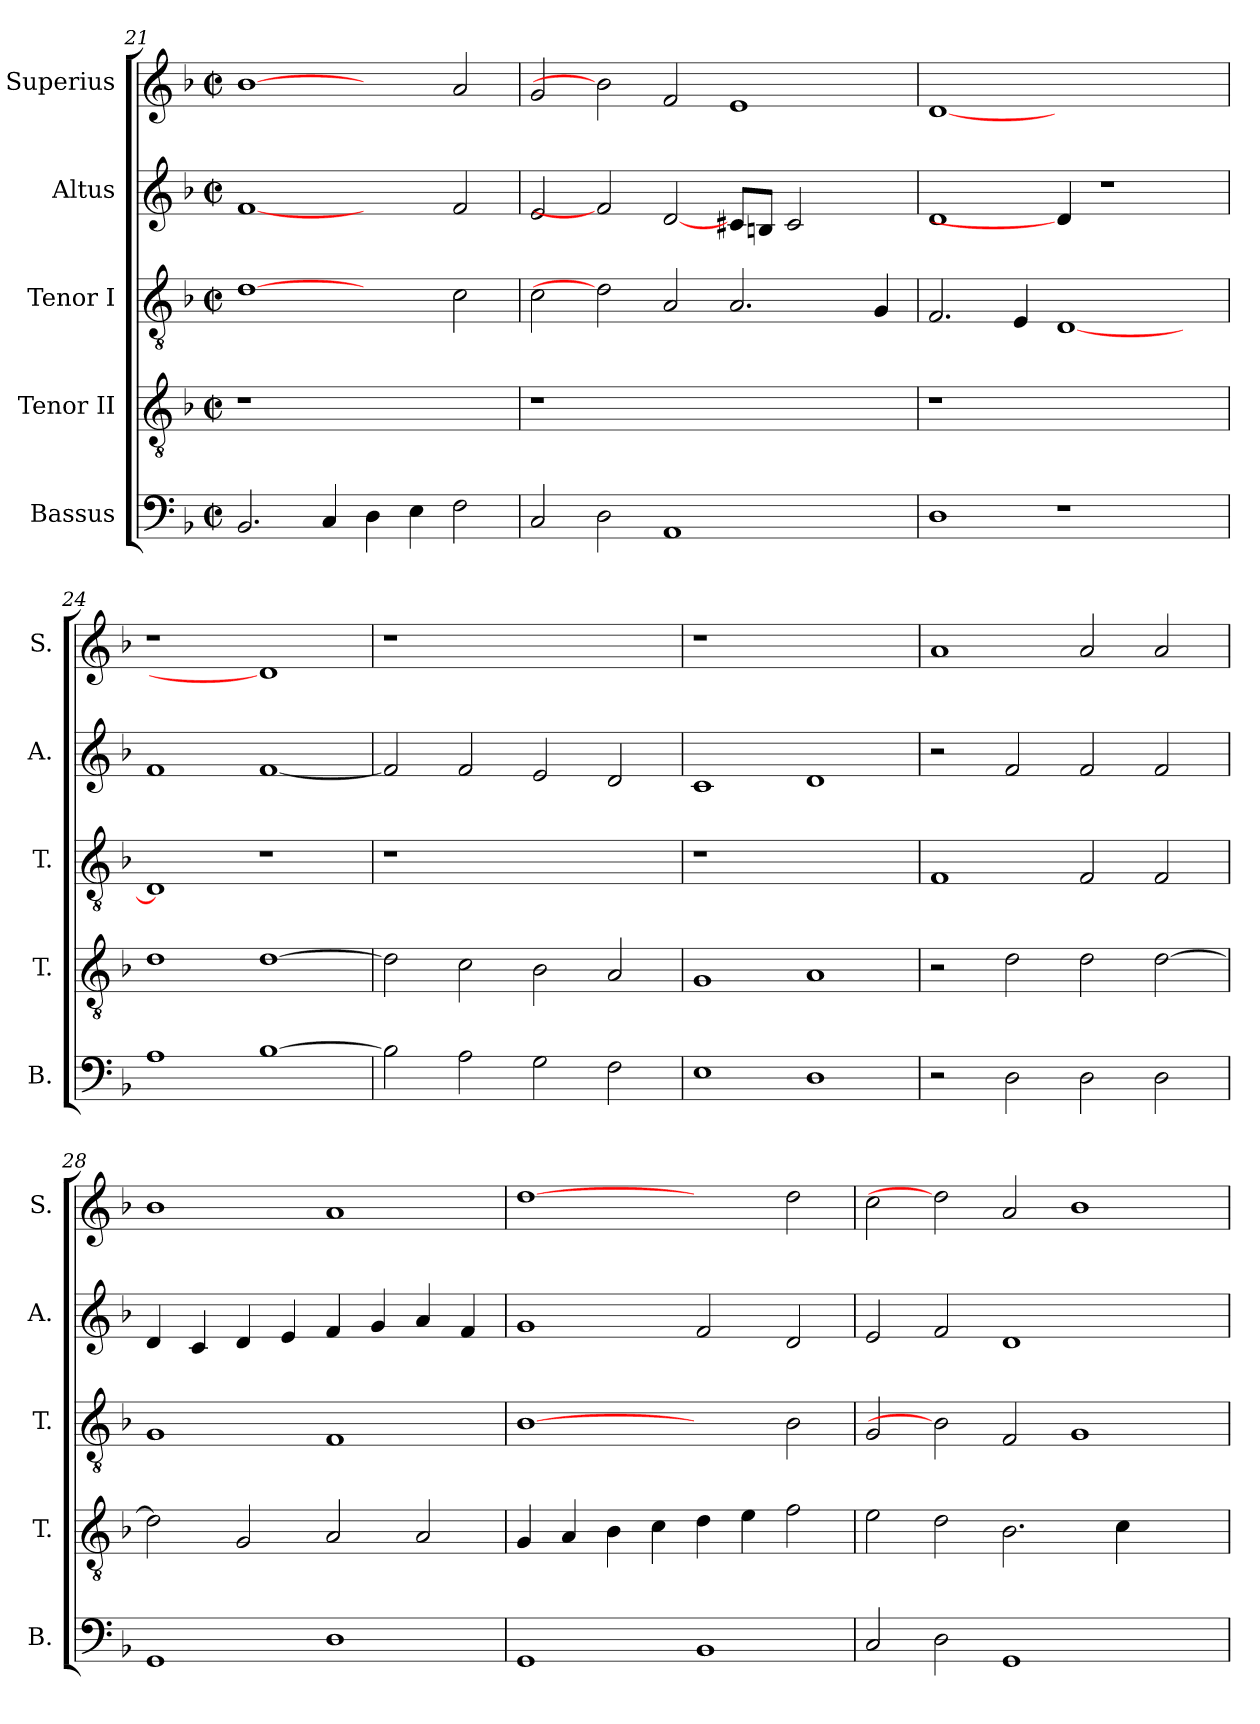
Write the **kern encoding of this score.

**kern	**kern	**kern	**kern	**kern
*part5	*part4	*part3	*part2	*part1
*staff5	*staff4	*staff3	*staff2	*staff1
*I"Bassus	*I"Tenor II	*I"Tenor I	*I"Altus	*I"Superius
*I'B.	*I'T.	*I'T.	*I'A.	*I'S.
*clefF4	*clefGv2	*clefGv2	*clefG2	*clefG2
*	*ITrd7c12	*ITrd7c12	*	*
*k[b-]	*k[b-]	*k[b-]	*k[b-]	*k[b-]
*F:	*F:	*F:	*F:	*F:
*M2/2	*M2/2	*M2/2	*M2/2	*M2/2
*met(c|)	*met(c|)	*met(c|)	*met(c|)	*met(c|)
=21	=21	=21	=21	=21
!	!LO:N:vis=1	!	!	!
2.BB-i/	1r	[1Di	[1fi	[1b-i
4Ci/	.	.	.	.
4Di\	1ryy	2ryy	2ryy	2ryy
4Ei\	.	.	.	.
2Fi\	.	2Ci\	2fi/	2ai/
!!LO:LB:g=z
=22	=22	=22	=22	=22
!	!LO:N:vis=1	!	!	!
2Ci/	1r	2Ci\	2ei/	2gi/
2Di\	.	2Di]	2fi]	2b-i]
1AAi	1.ryy	2AAi/	[2di/	2fi/
.	.	2.AAi/	8c#Xi/L	1ei
.	.	.	8Bni/J	.
.	.	.	2c#i/	.
2ryy	.	.	.	.
.	.	4GGi/	4ryy	.
=23	=23	=23	=23	=23
!	!LO:N:vis=1	!	!	!
1Di	1r	2.FFi/	1di	[1di
.	.	4EEi/	.	.
1r	1ryy	[<1DDi	4di/]	1ryy
.	.	.	1r	.
4ryy	4ryy	4ryy	.	4ryy
=24	=24	=24	=24	=24
!	!	!	!	!LO:N:vis=1
1Ai	1Di	1DDi]	1fi	1r
[>1B-i	[>1Di	1r	[<1fi	1di]
=25	=25	=25	=25	=25
!	!	!LO:N:vis=1	!	!LO:N:vis=1
2B-i\]	2Di\]	1r	2fi/]	1r
2Ai\	2Ci\	.	2fi/	.
2Gi\	2BB-i\	1ryy	2ei/	1ryy
2Fi\	2AAi/	.	2di/	.
=26	=26	=26	=26	=26
!	!	!LO:N:vis=1	!	!LO:N:vis=1
1Ei	1GGi	1r	1ci	1r
1Di	1AAi	1ryy	1di	1ryy
!!LO:PB:g=z
=27	=27	=27	=27	=27
2r	2r	1FFi	2r	1ai
2Di\	2Di\	.	2fi/	.
2Di\	2Di\	2FFi/	2fi/	2ai/
2Di\	[>2Di\	2FFi/	2fi/	2ai/
=28	=28	=28	=28	=28
1GGi	2Di\]	1GGi	4di/	1b-i
.	.	.	4ci/	.
.	2GGi/	.	4di/	.
.	.	.	4ei/	.
1Di	2AAi/	1FFi	4fi/	1ai
.	.	.	4gi/	.
.	2AAi/	.	4ai/	.
.	.	.	4fi/	.
=29	=29	=29	=29	=29
1GGi	4GGi/	[1BB-i	1gi	[1ddi
.	4AAi/	.	.	.
.	4BB-i\	.	.	.
.	4Ci\	.	.	.
1BB-i	4Di\	2ryy	2fi/	2ryy
.	4Ei\	.	.	.
.	2Fi\	2BB-i\	2di/	2ddi\
=30	=30	=30	=30	=30
2Ci/	2Ei\	2GGi/	2ei/	2cci\
2Di\	2Di\	2BB-i]	2fi/	2ddi]
1GGi	2.BB-i\	2FFi/	1di	2ai/
.	.	1GGi	.	1b-i
.	4Ci\	.	.	.
2ryy	2ryy	.	2ryy	.
=	=	=	=	=
*-	*-	*-	*-	*-
